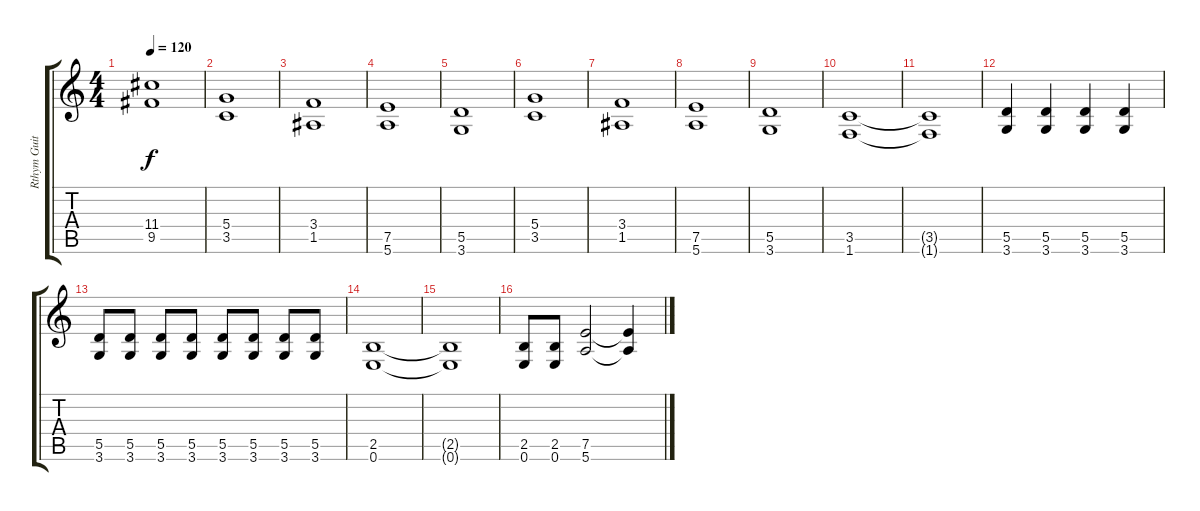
\track ("Rthym Guitar" "Rthym Guit") {instrument distortionguitar}
\staff {score tabs}
\tuning (E4 B3 G3 D3 A2 E2) {hide}
\ts (4 4)
\tempo 120
\clef g2
\ks c
(11.4 9.5).1{dy f} |
(5.4 3.5).1 |
(3.4 1.5).1 |
(7.5 5.6).1 |
(5.5 3.6).1 |
(5.4 3.5).1 |
(3.4 1.5).1 |
(7.5 5.6).1 |
(5.5 3.6).1 |
(3.5 1.6).1 |
(3.5{t} 1.6{t}).1 |
(5.5 3.6).4 (5.5 3.6).4 (5.5 3.6).4 (5.5 3.6).4 |
(5.5 3.6).8 (5.5 3.6).8 (5.5 3.6).8 (5.5 3.6).8 (5.5 3.6).8 (5.5 3.6).8 (5.5 3.6).8 (5.5 3.6).8 |
(2.5 0.6).1 |
(2.5{t} 0.6{t}).1 |
(2.5 0.6).8 (2.5 0.6).8 (7.5 5.6).2 (7.5{t} 5.6{t}).4
